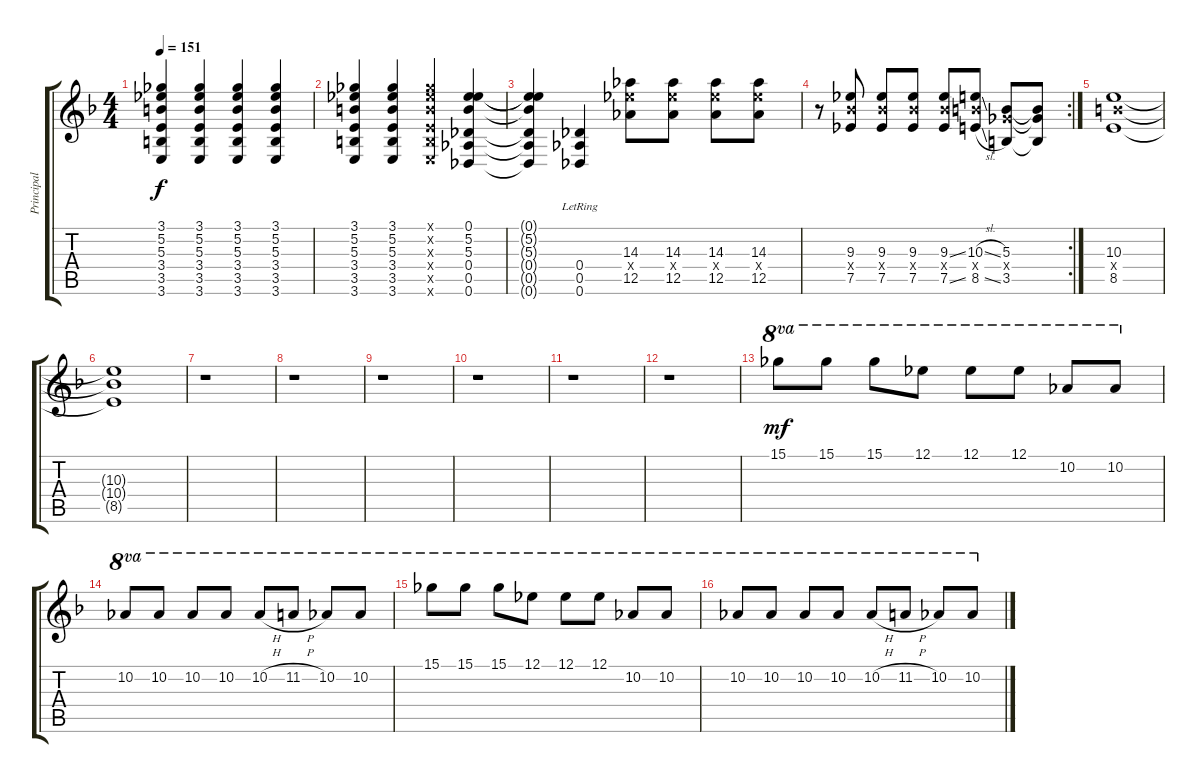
\track ("Principal" "Principal") {instrument distortionguitar}
\staff {score tabs}
\tuning (Eb4 Bb3 Gb3 Db3 Ab2 Db2) {hide}
\ts (4 4)
\tempo 151
\clef g2
\ks f
(3.1 5.2 5.3 3.4 3.5 3.6).4{dy f} (3.1 5.2 5.3 3.4 3.5 3.6).4 (3.1 5.2 5.3 3.4 3.5 3.6).4 (3.1 5.2 5.3 3.4 3.5 3.6).4 |
(3.1 5.2 5.3 3.4 3.5 3.6).4 (3.1 5.2 5.3 3.4 3.5 3.6).4 (3.1{x} 5.2{x} 5.3{x} 3.4{x} 3.5{x} 3.6{x}).4 (0.1 5.2 5.3 0.4 0.5 0.6).4 |
(0.1{t} 5.2{t} 5.3{t} 0.4{t} 0.5{t} 0.6{t}).4 (0.4{lr} 0.5{lr} 0.6{lr}).4 (14.3 14.4{x} 12.5).8 (14.3 14.4{x} 12.5).8 (14.3 14.4{x} 12.5).8 (14.3 14.4{x} 12.5).8 |
\rc 2
r.8 (9.3 9.4{x} 7.5).8 (9.3 9.4{x} 7.5).8 (9.3 9.4{x} 7.5).8 (9.3{ss} 9.4{x} 7.5{ss}).8 (10.3{sl} 10.4{x} 8.5{sl}).8 (5.3 5.4{x} 3.5).8 (5.3{t} 5.4{t} 3.5{t}).8 |
(10.3 10.4{x} 8.5).1 |
(10.3{t} 10.4{t} 8.5{t}).1 |
r.1 |
r.1 |
r.1 |
r.1 |
r.1 |
r.1 |
15.1.8{ot 8va dy mf} 15.1.8{ot 8va} 15.1.8{ot 8va} 12.1.8{ot 8va} 12.1.8{ot 8va} 12.1.8{ot 8va} 10.2.8{ot 8va} 10.2.8{ot 8va} |
10.2.8{ot 8va} 10.2.8{ot 8va} 10.2.8{ot 8va} 10.2.8{ot 8va} 10.2{h}.8{ot 8va} 11.2{h}.8{ot 8va} 10.2.8{ot 8va} 10.2.8{ot 8va} |
15.1.8{ot 8va} 15.1.8{ot 8va} 15.1.8{ot 8va} 12.1.8{ot 8va} 12.1.8{ot 8va} 12.1.8{ot 8va} 10.2.8{ot 8va} 10.2.8{ot 8va} |
10.2.8{ot 8va} 10.2.8{ot 8va} 10.2.8{ot 8va} 10.2.8{ot 8va} 10.2{h}.8{ot 8va} 11.2{h}.8{ot 8va} 10.2.8{ot 8va} 10.2.8{ot 8va}
